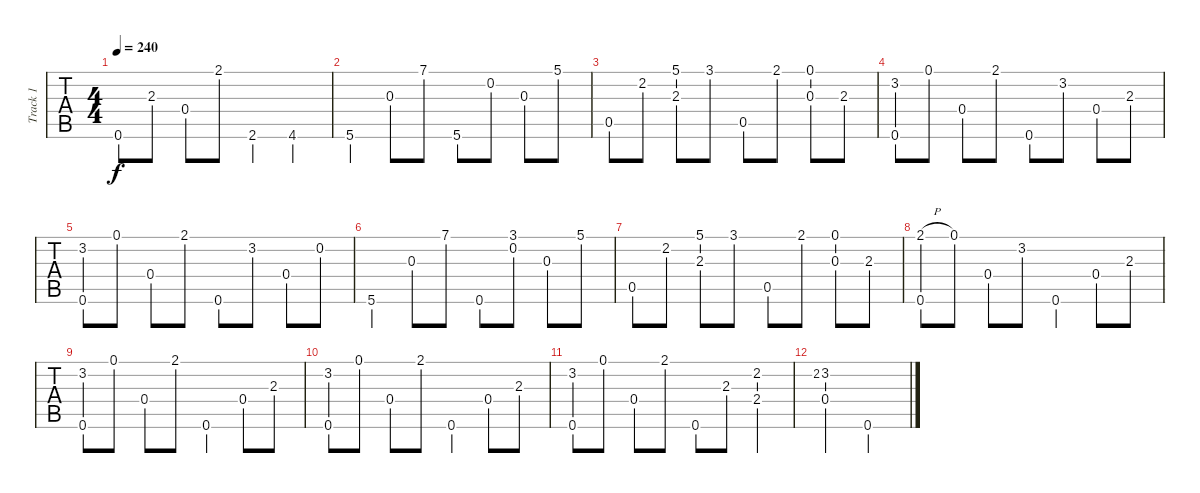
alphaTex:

\track ("Track 1" "Track 1") {instrument acousticguitarsteel}
\staff {tabs}
\tuning (E4 B3 G3 D3 A2 D2) {hide}
\ts (4 4)
\tempo 240
\clef g2
\ks c
0.6.8{dy f} 2.3.8 0.4.8 2.1.8 2.6.4 4.6.4 |
5.6.4 0.3.8 7.1.8 5.6.8 0.2.8 0.3.8 5.1.8 |
0.5.8 2.2.8 (5.1 2.3).8 3.1.8 0.5.8 2.1.8 (0.1 0.3).8 2.3.8 |
(3.2 0.6).8 0.1.8 0.4.8 2.1.8 0.6.8 3.2.8 0.4.8 2.3.8 |
(3.2 0.6).8 0.1.8 0.4.8 2.1.8 0.6.8 3.2.8 0.4.8 0.2.8 |
5.6.4 0.3.8 7.1.8 0.6.8 (3.1 0.2).8 0.3.8 5.1.8 |
0.5.8 2.2.8 (5.1 2.3).8 3.1.8 0.5.8 2.1.8 (0.1 0.3).8 2.3.8 |
(2.1{h} 0.6).8 0.1.8 0.4.8 3.2.8 0.6.4 0.4.8 2.3.8 |
(3.2 0.6).8 0.1.8 0.4.8 2.1.8 0.6.4 0.4.8 2.3.8 |
(3.2 0.6).8 0.1.8 0.4.8 2.1.8 0.6.4 0.4.8 2.3.8 |
(3.2 0.6).8 0.1.8 0.4.8 2.1.8 0.6.8 2.3.8 (2.2 2.4).4 |
2.2.8{gr} (3.2 0.4).2 0.6.2
